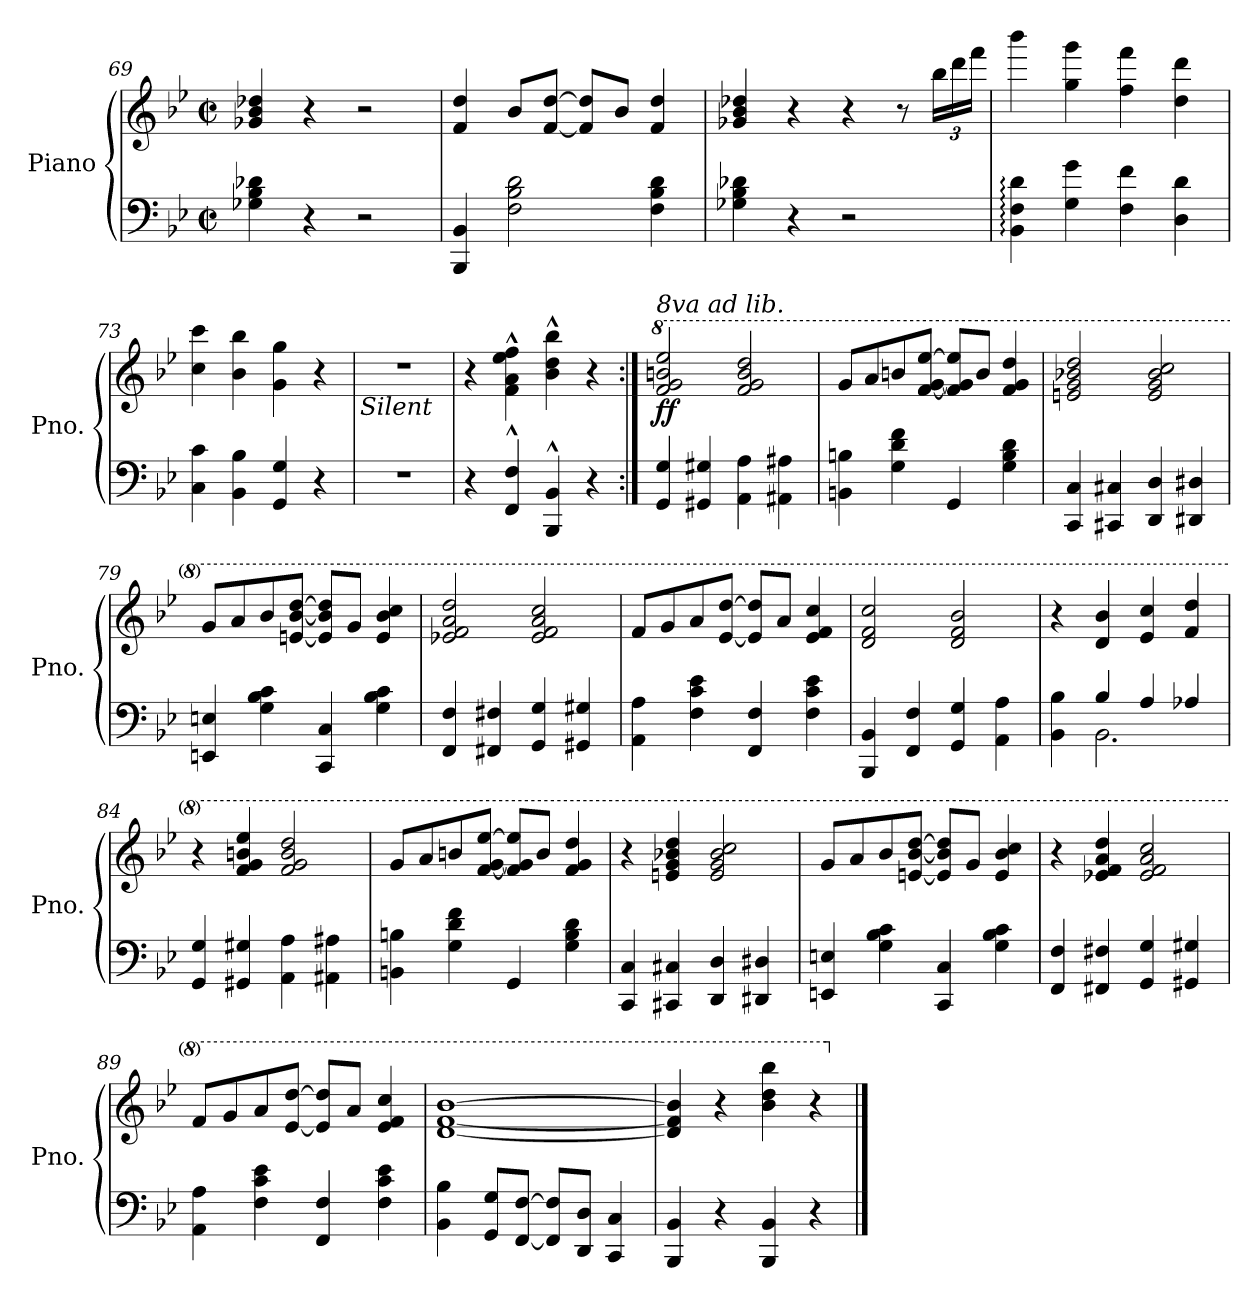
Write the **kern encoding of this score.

**kern	**kern	**dynam
*part1	*part1	*part1
*staff2	*staff1	*staff1/2
*I"Piano	*	*
*I'Pno.	*	*
*clefF4	*clefG2	*
*k[b-e-]	*k[b-e-]	*
*M2/2	*M2/2	*
*met(c|)	*met(c|)	*
=69	=69	=69
4G-X\ 4B-\ 4d-X\	4g-X/ 4b-/ 4dd-X/	.
4r	4r	.
2r	2r	.
!!LO:LB:g=z
=70	=70	=70
4BBB-/ 4BB-/	4f/ 4dd/	.
2F\ 2B-\ 2d\	8b-/L	.
.	[8f/ [8dd/J	.
.	8f/] 8dd/]L	.
.	8b-/J	.
4F\ 4B-\ 4d\	4f/ 4dd/	.
=71	=71	=71
4G-X\ 4B-\ 4d-X\	4g-X/ 4b-/ 4dd-X/	.
4r	4r	.
2r	4r	.
.	8r	.
*	*Xbrackettup	*
.	24bb-!\LL	.
.	24ddd!\	.
.	24fff!\JJ	.
=72	=72	=72
4BB-\: 4F\: 4d\:	4bbb-\	.
4G\ 4g\	4gg\ 4ggg\	.
4F\ 4f\	4ff\ 4fff\	.
4D\ 4d\	4dd\ 4ddd\	.
=73	=73	=73
4C\ 4c\	4cc\ 4ccc\	.
4BB-\ 4B-\	4b-\ 4bb-\	.
4GG/ 4G/	4g\ 4gg\	.
4r	4r	.
=74	=74	=74
!	!LO:TX:b:i:t=Silent	!
1r	1r	.
=75	=75	=75
4r	4r	.
4FF/^^ 4F/^^	4f\^^ 4a\^^ 4ee-\^^ 4ff\^^	.
4BBB-/^^ 4BB-/^^	4b-\^^ 4dd\^^ 4bb-\^^	.
4r	4r	.
!!LO:LB:g=z
=76:|!	=76:|!	=76:|!
*	*8va	*
!	!LO:TX:a:i:t=8va ad lib.	!
!	!	!LO:DY:b
4GG/ 4G/	2ff/ 2gg/ 2bbn/ 2eee-/	ff
4GG#X/ 4G#X/	.	.
4AA\ 4A\	2ff/ 2gg/ 2bb/ 2ddd/	.
4AA#X\ 4A#X\	.	.
=77	=77	=77
4BBn\ 4Bn\	8gg/L	.
.	8aa/	.
4G\ 4d\ 4f\	8bbn/	.
.	[8ff/ [8gg/ [8eee-/J	.
4GG/	8ff/] 8gg/] 8eee-/]L	.
.	8bb/J	.
4G\ 4B\ 4d\	4ff/ 4gg/ 4ddd/	.
=78	=78	=78
4CC/ 4C/	2een/ 2gg/ 2bb-X/ 2ddd/	.
4CC#X/ 4C#X/	.	.
4DD/ 4D/	2ee/ 2gg/ 2bb-/ 2ccc/	.
4DD#X/ 4D#X/	.	.
=79	=79	=79
4EEn/ 4En/	8gg/L	.
.	8aa/	.
4G\ 4B-\ 4c\	8bb-/	.
.	[8een/ [8bb-/ [8ddd/J	.
4CC/ 4C/	8ee/] 8bb-/] 8ddd/]L	.
.	8gg/J	.
4G\ 4B-\ 4c\	4ee/ 4bb-/ 4ccc/	.
!!LO:PB:g=z
=80	=80	=80
4FF/ 4F/	2ee-X/ 2ff/ 2aa/ 2ddd/	.
4FF#X/ 4F#X/	.	.
4GG/ 4G/	2ee-/ 2ff/ 2aa/ 2ccc/	.
4GG#X/ 4G#X/	.	.
=81	=81	=81
4AA\ 4A\	8ff/L	.
.	8gg/	.
4F\ 4c\ 4e-\	8aa/	.
.	[8ee-/ [8ddd/J	.
4FF/ 4F/	8ee-/] 8ddd/]L	.
.	8aa/J	.
4F\ 4c\ 4e-\	4ee-/ 4ff/ 4ccc/	.
=82	=82	=82
4BBB-/ 4BB-/	2dd/ 2ff/ 2ccc/	.
4FF/ 4F/	.	.
4GG/ 4G/	2dd/ 2ff/ 2bb-/	.
4AA\ 4A\	.	.
=83	=83	=83
*^	*	*
4BB-\ 4B-\	4ryy	4r	.
4B-/	2.BB-\	4dd/ 4bb-/	.
4A/	.	4ee-/ 4ccc/	.
4A-X/	.	4ff/ 4ddd/	.
*v	*v	*	*
!!LO:LB:g=z
=84	=84	=84
4GG/ 4G/	4r	.
4GG#X/ 4G#X/	4ff/ 4gg/ 4bbn/ 4eee-/	.
4AA\ 4A\	2ff/ 2gg/ 2bb/ 2ddd/	.
4AA#X\ 4A#X\	.	.
=85	=85	=85
4BBn\ 4Bn\	8gg/L	.
.	8aa/	.
4G\ 4d\ 4f\	8bbn/	.
.	[8ff/ [8gg/ [8eee-/J	.
4GG/	8ff/] 8gg/] 8eee-/]L	.
.	8bb/J	.
4G\ 4B\ 4d\	4ff/ 4gg/ 4ddd/	.
=86	=86	=86
4CC/ 4C/	4r	.
4CC#X/ 4C#X/	4een/ 4gg/ 4bb-X/ 4ddd/	.
4DD/ 4D/	2ee/ 2gg/ 2bb-/ 2ccc/	.
4DD#X/ 4D#X/	.	.
=87	=87	=87
4EEn/ 4En/	8gg/L	.
.	8aa/	.
4G\ 4B-\ 4c\	8bb-/	.
.	[8een/ [8bb-/ [8ddd/J	.
4CC/ 4C/	8ee/] 8bb-/] 8ddd/]L	.
.	8gg/J	.
4G\ 4B-\ 4c\	4ee/ 4bb-/ 4ccc/	.
!!LO:LB:g=z
=88	=88	=88
4FF/ 4F/	4r	.
4FF#X/ 4F#X/	4ee-X/ 4ff/ 4aa/ 4ddd/	.
4GG/ 4G/	2ee-/ 2ff/ 2aa/ 2ccc/	.
4GG#X/ 4G#X/	.	.
=89	=89	=89
4AA\ 4A\	8ff/L	.
.	8gg/	.
4F\ 4c\ 4e-\	8aa/	.
.	[8ee-/ [8ddd/J	.
4FF/ 4F/	8ee-/] 8ddd/]L	.
.	8aa/J	.
4F\ 4c\ 4e-\	4ee-/ 4ff/ 4ccc/	.
=90	=90	=90
4BB-\ 4B-\	[1dd [1ff [1bb-	.
8GG/ 8G/L	.	.
[8FF/ [8F/J	.	.
8FF/] 8F/]L	.	.
8DD/ 8D/J	.	.
4CC/ 4C/	.	.
=91	=91	=91
4BBB-/ 4BB-/	4dd/] 4ff/] 4bb-/]	.
4r	4r	.
4BBB-/ 4BB-/	4bb-\ 4ddd\ 4bbb-\	.
4r	4r	.
*	*X8va	*
==	==	==
*-	*-	*-
